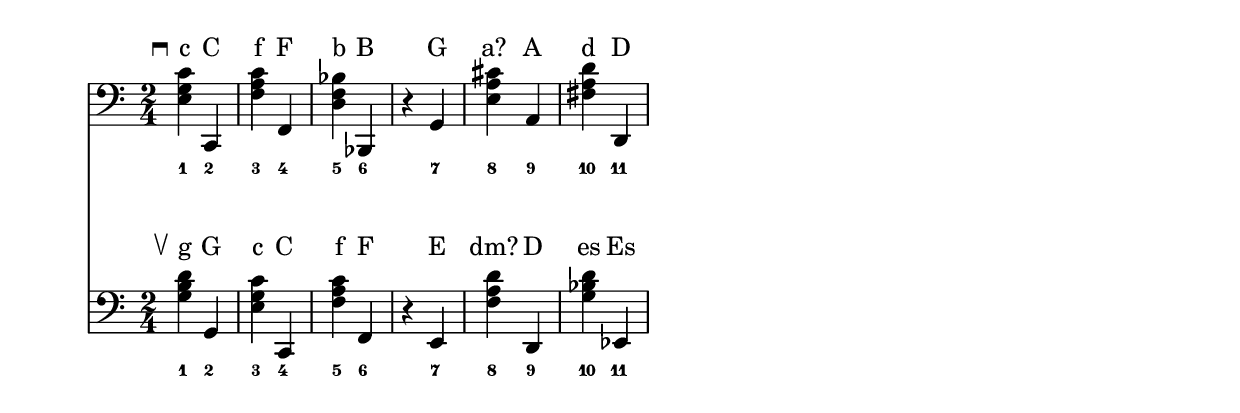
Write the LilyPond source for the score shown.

% \version "2.18.2"
\version "2.19.45"
\language "deutsch"

\header{
% title    = "C-F-B"
  title    = ""
  composer = ""
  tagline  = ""
}

\paper {
  left-margin = 0\mm
% oddFooterMarkup = ##f
}

symbolPull = \markup{ \musicglyph #"scripts.upbow" }
symbolPush = \markup{ \musicglyph #"scripts.downbow" }

bassesHChords = {
  <e g c'>   %  1 c
  c,         %  2 C
  <f a c'>   %  3 f
  f,         %  4 F
  <d f b>    %  5 b
  b,,        %  6 B
  r          %  -
  g,         %  7 G
  <e a cis'> %  8 a
  a,         %  9 A
  <fis a d'> % 10 d
  d,         % 11 D
}

bassesVChords = {
  <g h d'> %  1 g
  g,       %  2 G
  <e g c'> %  3 c
  c,       %  4 C
  <f a c'> %  5 f
  f,       %  6 F
  r        %  -
  e,       %  7 E
  <f a d'> %  8 dm
  d,       %  9 D
  <g b d'> % 10 es
  es,      % 11 Es
}

bassesNumbers = {
  \figuremode {
    <1>4 <2> | <3> <4> | <5> <6> | s <7> | <8> <9> | <10> <11> |
  }
}
bassesHNames = { \lyricmode { c C f F b B   G a?  A d  D  } }
bassesVNames = { \lyricmode { g G c C f F   E dm? D es Es } }

<<
  \new Lyrics = "bassesHSuperscript" { \override VerticalAxisGroup.staff-affinity = #DOWN }
  \new Voice = "bassesH" \fixed c
  {
    \overrideProperty Score.NonMusicalPaperColumn.line-break-system-details #'((alignment-distances . (20)))
    \key c \major
    \clef "bass"
    \time 2/4
    \bassesHChords
  }
  \new FiguredBass {
    \bassesNumbers
  }
  \new Lyrics = "bassesVSuperscript" { \override VerticalAxisGroup.staff-affinity = #DOWN }
  \new Voice = "bassesV" \fixed c
  {
    \key c \major
    \clef "bass"
    \time 2/4
    \bassesVChords
  }
  \new FiguredBass {
    \bassesNumbers
  }
  \context Lyrics = "bassesHSuperscript" {
    \lyricsto "bassesH" {
      \set stanza = \symbolPush
      \lyricmode {\bassesHNames}
    }
  }
  \context Lyrics = "bassesVSuperscript" {
    \lyricsto "bassesV" {
      \set stanza = \symbolPull
      \bassesVNames
    }
  }
>>
